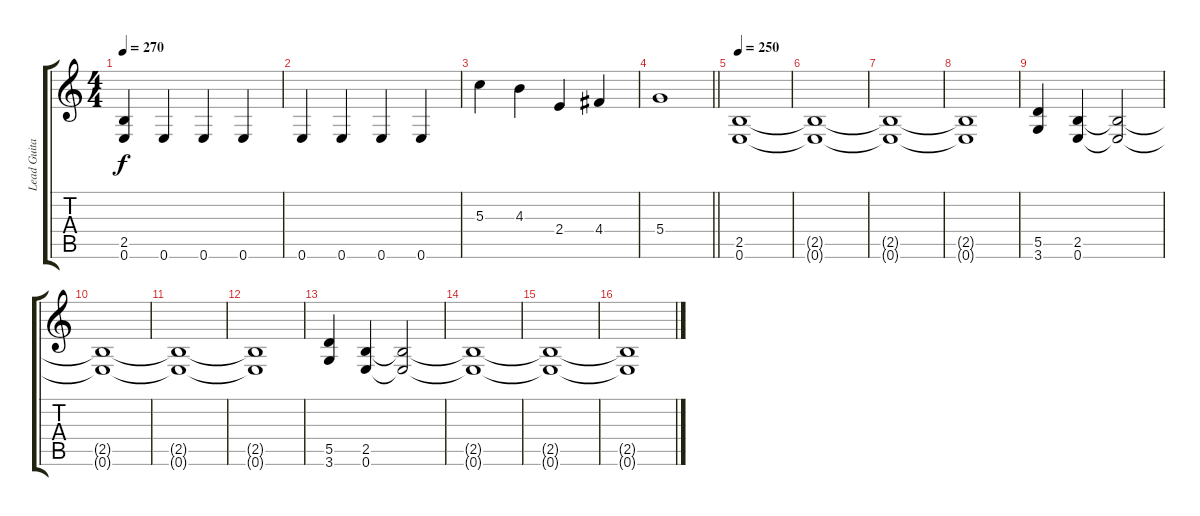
\track ("Lead Guitar" "Lead Guita") {instrument distortionguitar}
\staff {score tabs}
\tuning (E4 B3 G3 D3 A2 E2) {hide}
\ts (4 4)
\tempo 270
\clef g2
\ks c
(2.5 0.6).4{dy f} 0.6.4 0.6.4 0.6.4 |
0.6.4 0.6.4 0.6.4 0.6.4 |
5.3.4 4.3.4 2.4.4 4.4.4 |
\barLineRight lightlight
5.4.1 |
\tempo 250
(2.5 0.6).1 |
(2.5{t} 0.6{t}).1 |
(2.5{t} 0.6{t}).1 |
(2.5{t} 0.6{t}).1 |
(5.5 3.6).4 (2.5 0.6).4 (2.5{t} 0.6{t}).2 |
(2.5{t} 0.6{t}).1 |
(2.5{t} 0.6{t}).1 |
(2.5{t} 0.6{t}).1 |
(5.5 3.6).4 (2.5 0.6).4 (2.5{t} 0.6{t}).2 |
(2.5{t} 0.6{t}).1 |
(2.5{t} 0.6{t}).1 |
(2.5{t} 0.6{t}).1
